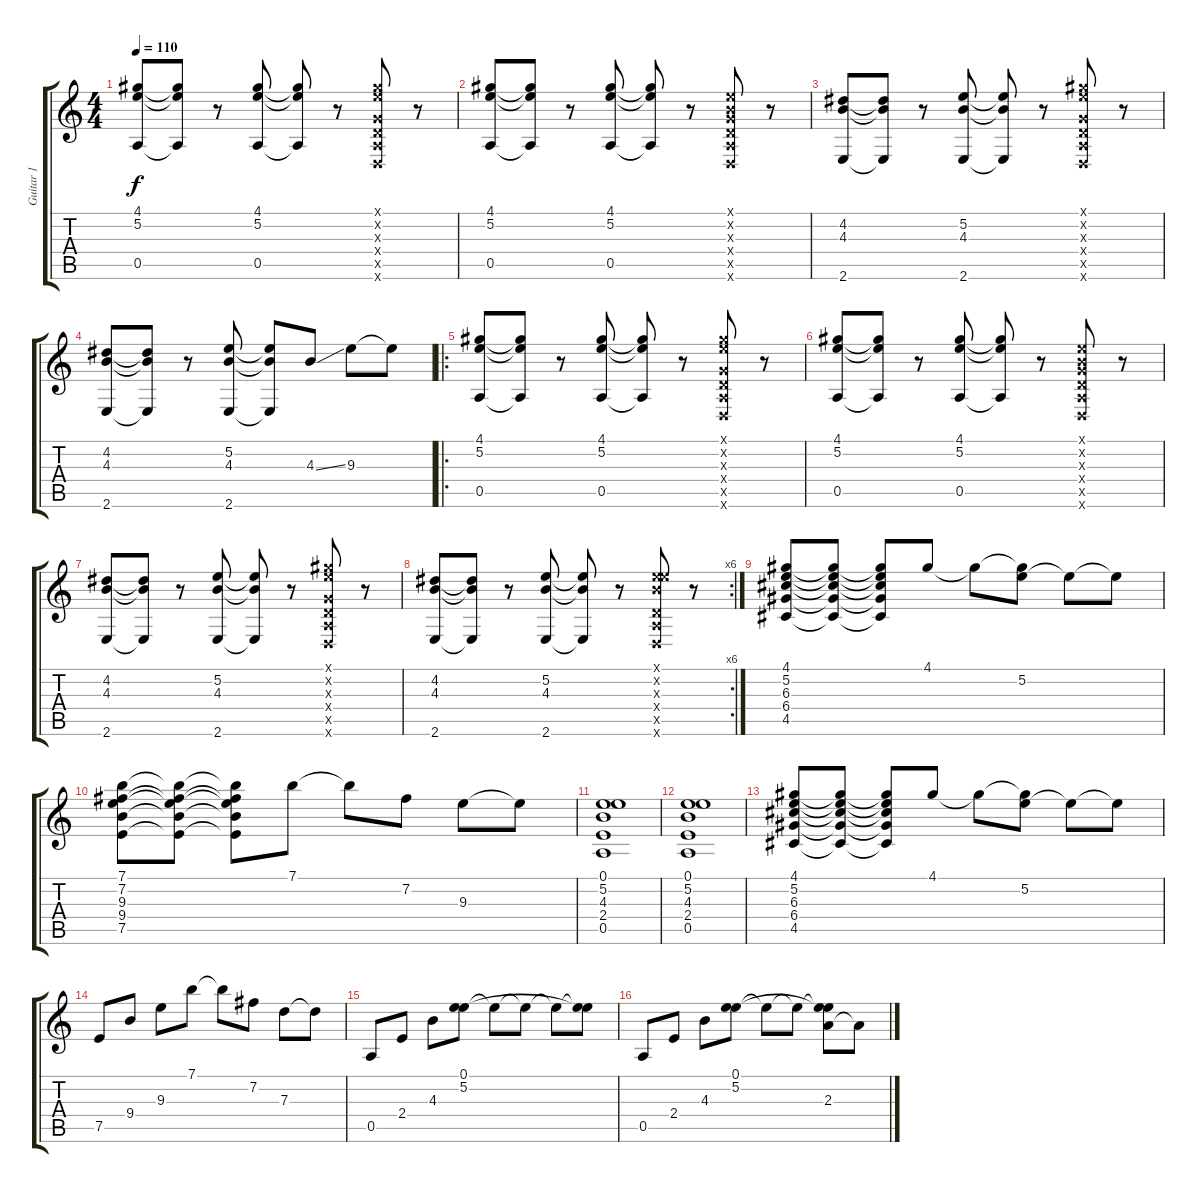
\track ("Guitar 1" "Guitar 1") {instrument acousticguitarsteel}
\staff {score tabs}
\tuning (E4 B3 G3 D3 A2 D2) {hide}
\ts (4 4)
\tempo 110
\clef g2
\ks c
(4.1 5.2 0.5).8{dy f instrument acousticguitarsteel} (4.1{t} 5.2{t} 0.5{t}).8 r.8 (4.1 5.2 0.5).8 (4.1{t} 5.2{t} 0.5{t}).8 r.8 (4.1{x} 5.2{x} 0.3{x} 0.4{x} 0.5{x} 0.6{x}).8 r.8 |
(4.1 5.2 0.5).8 (4.1{t} 5.2{t} 0.5{t}).8 r.8 (4.1 5.2 0.5).8 (4.1{t} 5.2{t} 0.5{t}).8 r.8 (0.1{x} 0.2{x} 0.3{x} 0.4{x} 0.5{x} 0.6{x}).8 r.8 |
(4.2 4.3 2.6).8 (4.2{t} 4.3{t} 2.6{t}).8 r.8 (5.2 4.3 2.6).8 (5.2{t} 4.3{t} 2.6{t}).8 r.8 (4.1{x} 5.2{x} 0.3{x} 0.4{x} 0.5{x} 0.6{x}).8 r.8 |
(4.2 4.3 2.6).8 (4.2{t} 4.3{t} 2.6{t}).8 r.8 (5.2 4.3 2.6).8 (5.2{t} 4.3{t} 2.6{t}).8 4.3{ss}.8 9.3.8 9.3{t}.8 |
\ro
(4.1 5.2 0.5).8 (4.1{t} 5.2{t} 0.5{t}).8 r.8 (4.1 5.2 0.5).8 (4.1{t} 5.2{t} 0.5{t}).8 r.8 (4.1{x} 5.2{x} 0.3{x} 0.4{x} 0.5{x} 0.6{x}).8 r.8 |
(4.1 5.2 0.5).8 (4.1{t} 5.2{t} 0.5{t}).8 r.8 (4.1 5.2 0.5).8 (4.1{t} 5.2{t} 0.5{t}).8 r.8 (0.1{x} 0.2{x} 0.3{x} 0.4{x} 0.5{x} 0.6{x}).8 r.8 |
(4.2 4.3 2.6).8 (4.2{t} 4.3{t} 2.6{t}).8 r.8 (5.2 4.3 2.6).8 (5.2{t} 4.3{t} 2.6{t}).8 r.8 (4.1{x} 5.2{x} 0.3{x} 0.4{x} 0.5{x} 0.6{x}).8 r.8 |
\rc 6
(4.2 4.3 2.6).8 (4.2{t} 4.3{t} 2.6{t}).8 r.8 (5.2 4.3 2.6).8 (5.2{t} 4.3{t} 2.6{t}).8 r.8 (0.1{x} 0.2{x} 9.3{x} 0.4{x} 0.5{x} 0.6{x}).8 r.8 |
(4.1 5.2 6.3 6.4 4.5).8 (4.1{t} 5.2{t} 6.3{t} 6.4{t} 4.5{t}).8 (4.1{t} 5.2{t} 6.3{t} 6.4{t} 4.5{t}).8 4.1.8 4.1{t}.8 (4.1{t} 5.2).8 5.2{t}.8 5.2{t}.8 |
(7.1 7.2 9.3 9.4 7.5).8 (7.1{t} 7.2{t} 9.3{t} 9.4{t} 7.5{t}).8 (7.1{t} 7.2{t} 9.3{t} 9.4{t} 7.5{t}).8 7.1.8 7.1{t}.8 7.2.8 9.3.8 9.3{t}.8 |
(0.1 5.2 4.3 2.4 0.5).1 |
(0.1 5.2 4.3 2.4 0.5).1 |
(4.1 5.2 6.3 6.4 4.5).8 (4.1{t} 5.2{t} 6.3{t} 6.4{t} 4.5{t}).8 (4.1{t} 5.2{t} 6.3{t} 6.4{t} 4.5{t}).8 4.1.8 4.1{t}.8 (4.1{t} 5.2).8 5.2{t}.8 5.2{t}.8 |
7.5.8 9.4.8 9.3.8 7.1.8 7.1{t}.8 7.2.8 7.3.8 7.3{t}.8 |
0.5.8 2.4.8 4.3.8 (0.1 5.2).8 0.1{t}.8 0.1{t}.8 0.1{t}.8 (0.1{t} 5.2{t}).8 |
0.5.8 2.4.8 4.3.8 (0.1 5.2).8 0.1{t}.8 0.1{t}.8 (0.1{t} 5.2{t} 2.3).8 2.3{t}.8
